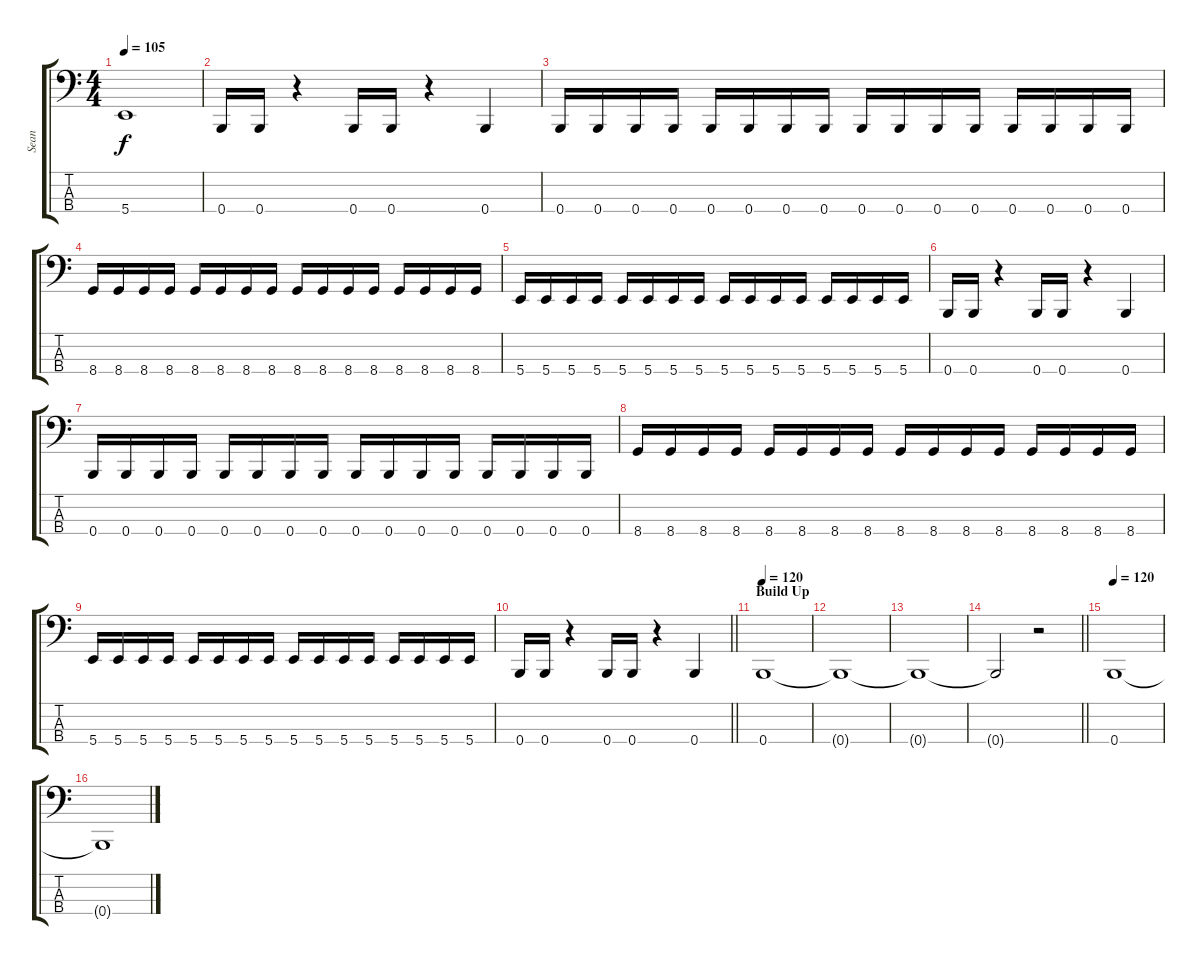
\track ("Sean" "Sean") {instrument electricbasspick}
\staff {score tabs}
\tuning (E2 B1 Gb1 B0) {hide}
\ts (4 4)
\tempo 105
\clef f4
\ks c
5.4.1{dy f} |
0.4.16 0.4.16 r.4 0.4.16 0.4.16 r.4 0.4.4 |
0.4.16 0.4.16 0.4.16 0.4.16 0.4.16 0.4.16 0.4.16 0.4.16 0.4.16 0.4.16 0.4.16 0.4.16 0.4.16 0.4.16 0.4.16 0.4.16 |
8.4.16 8.4.16 8.4.16 8.4.16 8.4.16 8.4.16 8.4.16 8.4.16 8.4.16 8.4.16 8.4.16 8.4.16 8.4.16 8.4.16 8.4.16 8.4.16 |
5.4.16 5.4.16 5.4.16 5.4.16 5.4.16 5.4.16 5.4.16 5.4.16 5.4.16 5.4.16 5.4.16 5.4.16 5.4.16 5.4.16 5.4.16 5.4.16 |
0.4.16 0.4.16 r.4 0.4.16 0.4.16 r.4 0.4.4 |
0.4.16 0.4.16 0.4.16 0.4.16 0.4.16 0.4.16 0.4.16 0.4.16 0.4.16 0.4.16 0.4.16 0.4.16 0.4.16 0.4.16 0.4.16 0.4.16 |
8.4.16 8.4.16 8.4.16 8.4.16 8.4.16 8.4.16 8.4.16 8.4.16 8.4.16 8.4.16 8.4.16 8.4.16 8.4.16 8.4.16 8.4.16 8.4.16 |
5.4.16 5.4.16 5.4.16 5.4.16 5.4.16 5.4.16 5.4.16 5.4.16 5.4.16 5.4.16 5.4.16 5.4.16 5.4.16 5.4.16 5.4.16 5.4.16 |
\barLineRight lightlight
0.4.16 0.4.16 r.4 0.4.16 0.4.16 r.4 0.4.4 |
\section ("" "Build Up")
\tempo 120
0.4.1 |
0.4{t}.1 |
0.4{t}.1 |
\barLineRight lightlight
0.4{t}.2 r.2 |
\tempo 120
0.4.1 |
0.4{t}.1
